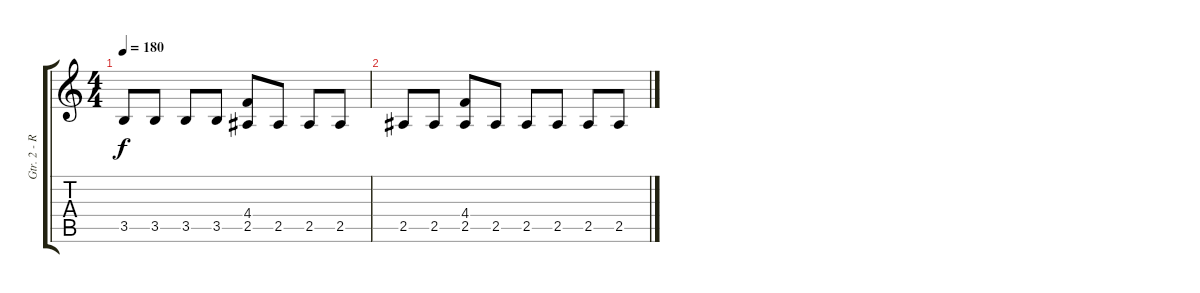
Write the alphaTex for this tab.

\track ("Gtr. 2 - Rhythm" "Gtr. 2 - R") {instrument distortionguitar}
\staff {score tabs}
\tuning (Eb4 Bb3 Gb3 Db3 Ab2 Eb2) {hide}
\ts (4 4)
\tempo 180
\clef g2
\ks c
3.5.8{dy f} 3.5.8 3.5.8 3.5.8 (4.4 2.5).8 2.5.8 2.5.8 2.5.8 |
2.5.8 2.5.8 (4.4 2.5).8 2.5.8 2.5.8 2.5.8 2.5.8 2.5.8
